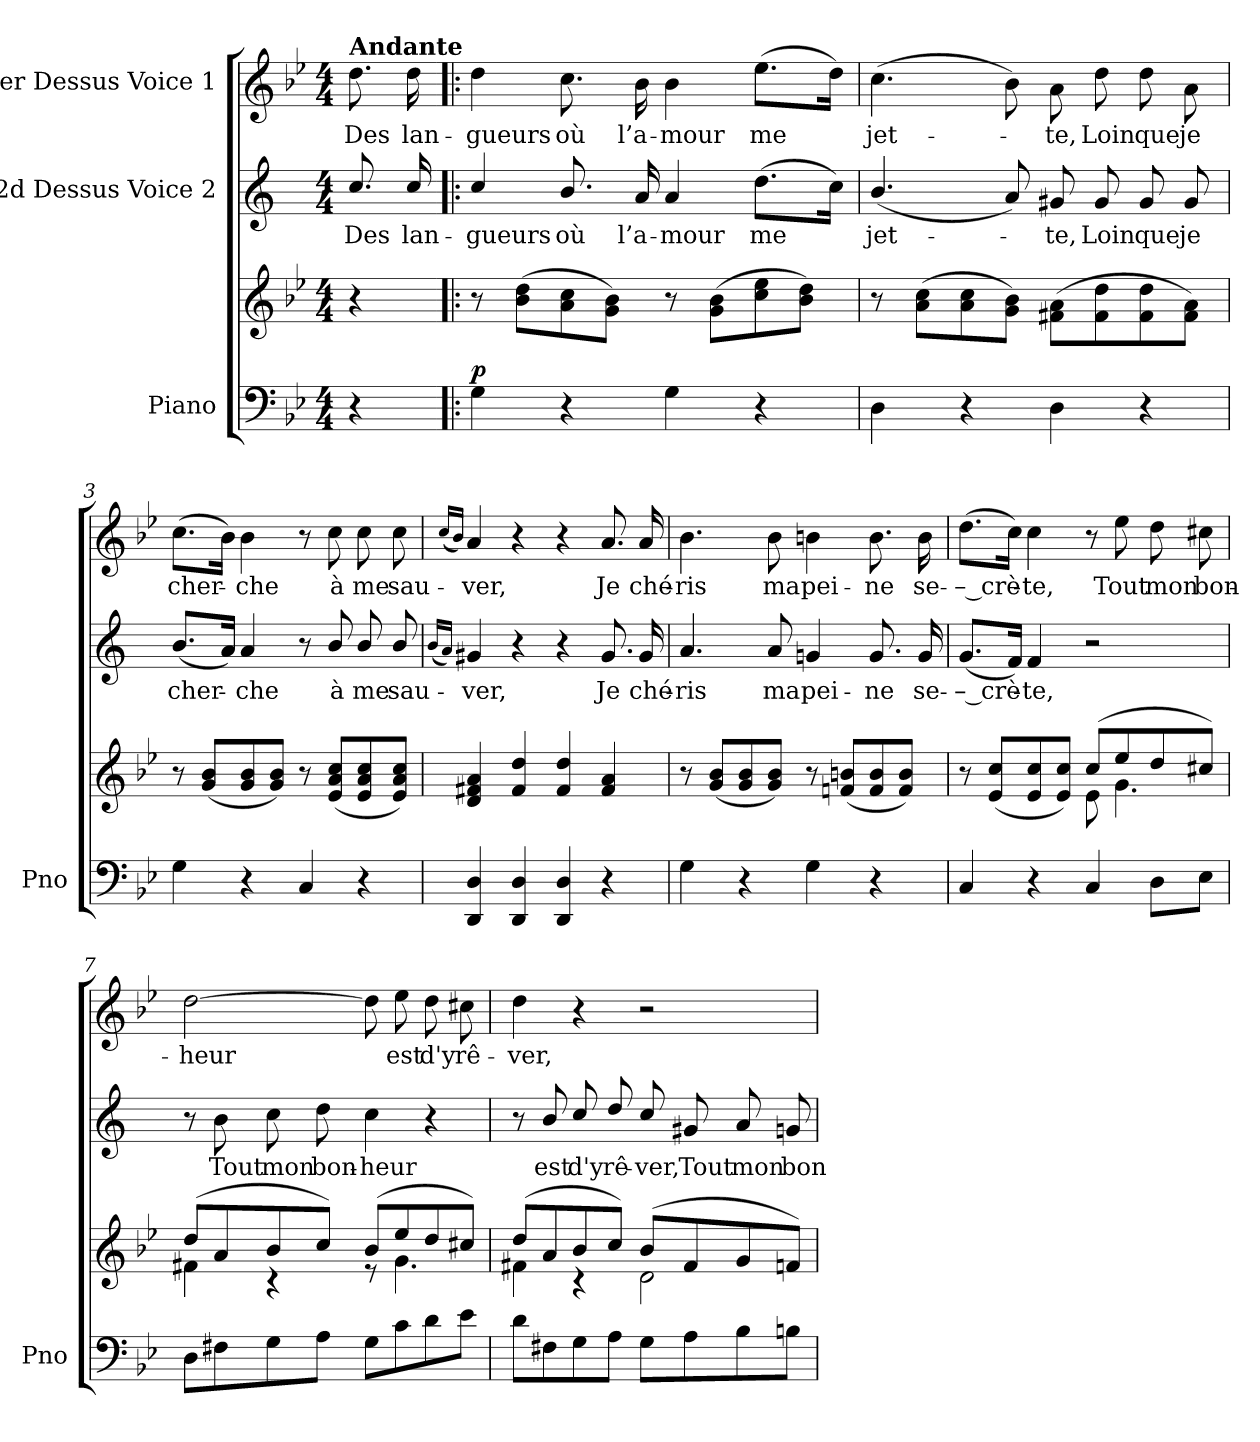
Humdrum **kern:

**kern	**kern	**dynam	**kern	**text	**kern	**text
*part3	*part3	*part3	*part2	*part2	*part1	*part1
*staff4	*staff3	*staff3/4	*staff2	*staff2	*staff1	*staff1
*I"Piano	*	*	*I"2d Dessus Voice 2	*	*I"1er Dessus Voice 1	*
*I'Pno	*	*	*	*	*	*
*clefF4	*clefG2	*	*clefG2	*	*clefG2	*
*	*	*	*ITrd1c2	*	*	*
*k[b-e-]	*k[b-e-]	*	*k[b-e-]	*	*k[b-e-]	*
*M4/4	*M4/4	*	*M4/4	*	*M4/4	*
=	=	=	=	=	=	=
!	!	!	!	!	!LO:TX:a:B:t=Andante	!
4r	4r	.	8.b-/	Des	8.dd\	Des
.	.	.	16b-/	lan-	16dd\	lan-
=1!|:	=1!|:	=1!|:	=1!|:	=1!|:	=1!|:	=1!|:
!	!	!LO:DY:a=2	!	!	!	!
4G\	8r	p	4b-/	-gueurs	4dd\	-gueurs
.	(8b-\ 8dd\L	.	.	.	.	.
4r	8a\ 8cc\	.	8.a/	où	8.cc\	où
.	8g\ 8b-\J)	.	.	.	.	.
.	.	.	16g/	l’a-	16b-\	l’a-
4G\	8r	.	4g/	-mour	4b-\	-mour
.	(8g\ 8b-\L	.	.	.	.	.
4r	8cc\ 8ee-\	.	(8.cc\L	me	(8.ee-\L	me
.	8b-\ 8dd\J)	.	.	.	.	.
.	.	.	16b-\Jk)	.	16dd\Jk)	.
=2	=2	=2	=2	=2	=2	=2
4D\	8r	.	(4.a/	jet-	(4.cc\	jet-
.	(8a\ 8cc\L	.	.	.	.	.
4r	8a\ 8cc\	.	.	.	.	.
.	8g\ 8b-\J)	.	8g/)	.	8b-\)	.
4D\	(8f#X\ 8a\L	.	8f#X/	-te,	8a\	-te,
.	8f#\ 8dd\	.	8f#/	Loin	8dd\	Loin
4r	8f#\ 8dd\	.	8f#/	que	8dd\	que
.	8f#\ 8a\J)	.	8f#/	je	8a\	je
=3	=3	=3	=3	=3	=3	=3
4G\	8r	.	(8.a/L	cher-	(8.cc\L	cher-
.	(8g/ 8b-/L	.	.	.	.	.
.	.	.	16g/Jk)	.	16b-\Jk)	.
4r	8g/ 8b-/	.	4g/	-che	4b-\	-che
.	8g/ 8b-/J)	.	.	.	.	.
4C/	8r	.	8r	.	8r	.
.	(8e-/ 8a/ 8cc/L	.	8a/	à	8cc\	à
4r	8e-/ 8a/ 8cc/	.	8a/	me	8cc\	me
.	8e-/ 8a/ 8cc/J)	.	8a/	sau-	8cc\	sau-
=4	=4	=4	=4	=4	=4	=4
.	.	.	(16qa/LL	.	(16qcc/LL	.
.	.	.	16qg/JJ)	.	16qb-/JJ)	.
4DD/ 4D/	4d/ 4f#X/ 4a/	.	4f#X/	-ver,	4a/	-ver,
4DD/ 4D/	4f#/ 4dd/	.	4r	.	4r	.
4DD/ 4D/	4f#/ 4dd/	.	4r	.	4r	.
4r	4f#/ 4a/	.	8.f#/	Je	8.a/	Je
.	.	.	16f#/	ché-	16a/	ché-
=5	=5	=5	=5	=5	=5	=5
4G\	8r	.	4.g/	-ris	4.b-\	-ris
.	(8g/ 8b-/L	.	.	.	.	.
4r	8g/ 8b-/	.	.	.	.	.
.	8g/ 8b-/J)	.	8g/	ma	8b-\	ma
4G\	8r	.	4fn/	pei-	4bn\	pei-
.	(8fn/ 8bn/L	.	.	.	.	.
4r	8f/ 8b/	.	8.f/	-ne	8.b\	-ne
.	8f/ 8b/J)	.	.	.	.	.
.	.	.	16f/	se-	16b\	se-
=6	=6	=6	=6	=6	=6	=6
*	*^	*	*	*	*	*
4C/	8r	2ryy	.	(8.f/L	-– crè-	(8.dd\L	-– crè-
.	(<8e-/ 8cc/L	.	.	.	.	.	.
.	.	.	.	16e-/Jk)	.	16cc\Jk)	.
4r	8e-/ 8cc/	.	.	4e-/	-te,	4cc\	-te,
.	8e-/ 8cc/J)	.	.	.	.	.	.
4C/	(8cc/L	8e-\	.	2r	.	8r	.
.	8ee-/	4.g\	.	.	.	8ee-\	Tout
8D\L	8dd/	.	.	.	.	8dd\	mon
8E-\J	8cc#X/J)	.	.	.	.	8cc#X\	bon-
=7	=7	=7	=7	=7	=7	=7	=7
8D\L	(8dd/L	4f#X\	.	8r	.	[2dd\	-heur
8F#X\	8a/	.	.	8a\	Tout	.	.
8G\	8b-/	4r	.	8b-\	mon	.	.
8A\J	8cc/J)	.	.	8cc\	bon-	.	.
8G\L	(8b-/L	8r	.	4b-\	-heur	8dd\]	.
8c\	8ee-/	4.g\	.	.	.	8ee-\	est
8d\	8dd/	.	.	4r	.	8dd\	d'y
8e-\J	8cc#X/J)	.	.	.	.	8cc#X\	rê-
=8	=8	=8	=8	=8	=8	=8	=8
8d\L	(8dd/L	4f#X\	.	8r	.	4dd\	-ver,
8F#X\	8a/	.	.	8a/	est	.	.
8G\	8b-/	4r	.	8b-/	d'y	4r	.
8A\J	8cc/J)	.	.	8cc/	rê-	.	.
8G\L	(8b-/L	2d\	.	8b-/	-ver,	2r	.
8A\	8f#/	.	.	8f#X/	Tout	.	.
8B-\	8g/	.	.	8g/	mon	.	.
8Bn\J	8fn/J)	.	.	8fn/	bon-	.	.
*	*v	*v	*	*	*	*	*
=	=	=	=	=	=	=
*-	*-	*-	*-	*-	*-	*-
